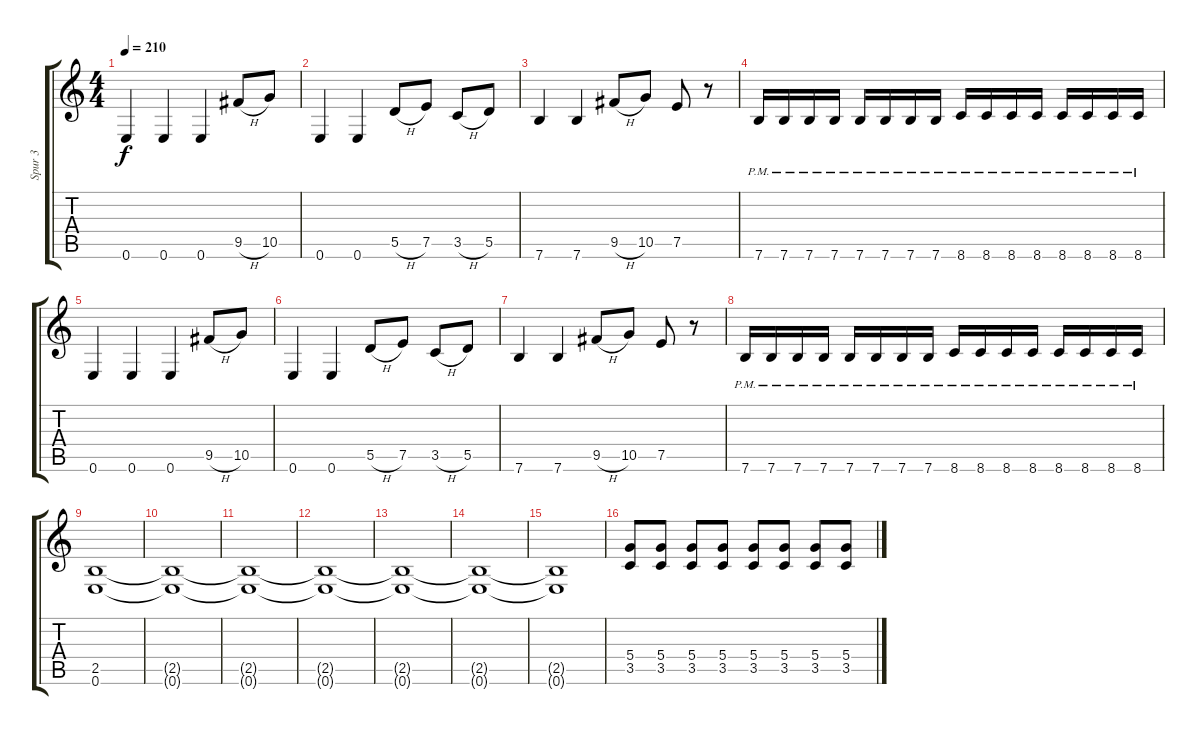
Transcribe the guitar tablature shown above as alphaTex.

\track ("Spur 3" "Spur 3") {instrument distortionguitar}
\staff {score tabs}
\tuning (E4 B3 G3 D3 A2 E2) {hide}
\ts (4 4)
\tempo 210
\clef g2
\ks c
0.6.4{dy f} 0.6.4 0.6.4 9.5{h}.8 10.5.8 |
0.6.4 0.6.4 5.5{h}.8 7.5.8 3.5{h}.8 5.5.8 |
7.6.4 7.6.4 9.5{h}.8 10.5.8 7.5.8 r.8 |
7.6{pm}.16 7.6{pm}.16 7.6{pm}.16 7.6{pm}.16 7.6{pm}.16 7.6{pm}.16 7.6{pm}.16 7.6{pm}.16 8.6{pm}.16 8.6{pm}.16 8.6{pm}.16 8.6{pm}.16 8.6{pm}.16 8.6{pm}.16 8.6{pm}.16 8.6{pm}.16 |
0.6.4 0.6.4 0.6.4 9.5{h}.8 10.5.8 |
0.6.4 0.6.4 5.5{h}.8 7.5.8 3.5{h}.8 5.5.8 |
7.6.4 7.6.4 9.5{h}.8 10.5.8 7.5.8 r.8 |
7.6{pm}.16 7.6{pm}.16 7.6{pm}.16 7.6{pm}.16 7.6{pm}.16 7.6{pm}.16 7.6{pm}.16 7.6{pm}.16 8.6{pm}.16 8.6{pm}.16 8.6{pm}.16 8.6{pm}.16 8.6{pm}.16 8.6{pm}.16 8.6{pm}.16 8.6{pm}.16 |
(2.5 0.6).1 |
(2.5{t} 0.6{t}).1 |
(2.5{t} 0.6{t}).1 |
(2.5{t} 0.6{t}).1 |
(2.5{t} 0.6{t}).1 |
(2.5{t} 0.6{t}).1 |
(2.5{t} 0.6{t}).1 |
(5.4 3.5).8 (5.4 3.5).8 (5.4 3.5).8 (5.4 3.5).8 (5.4 3.5).8 (5.4 3.5).8 (5.4 3.5).8 (5.4 3.5).8
